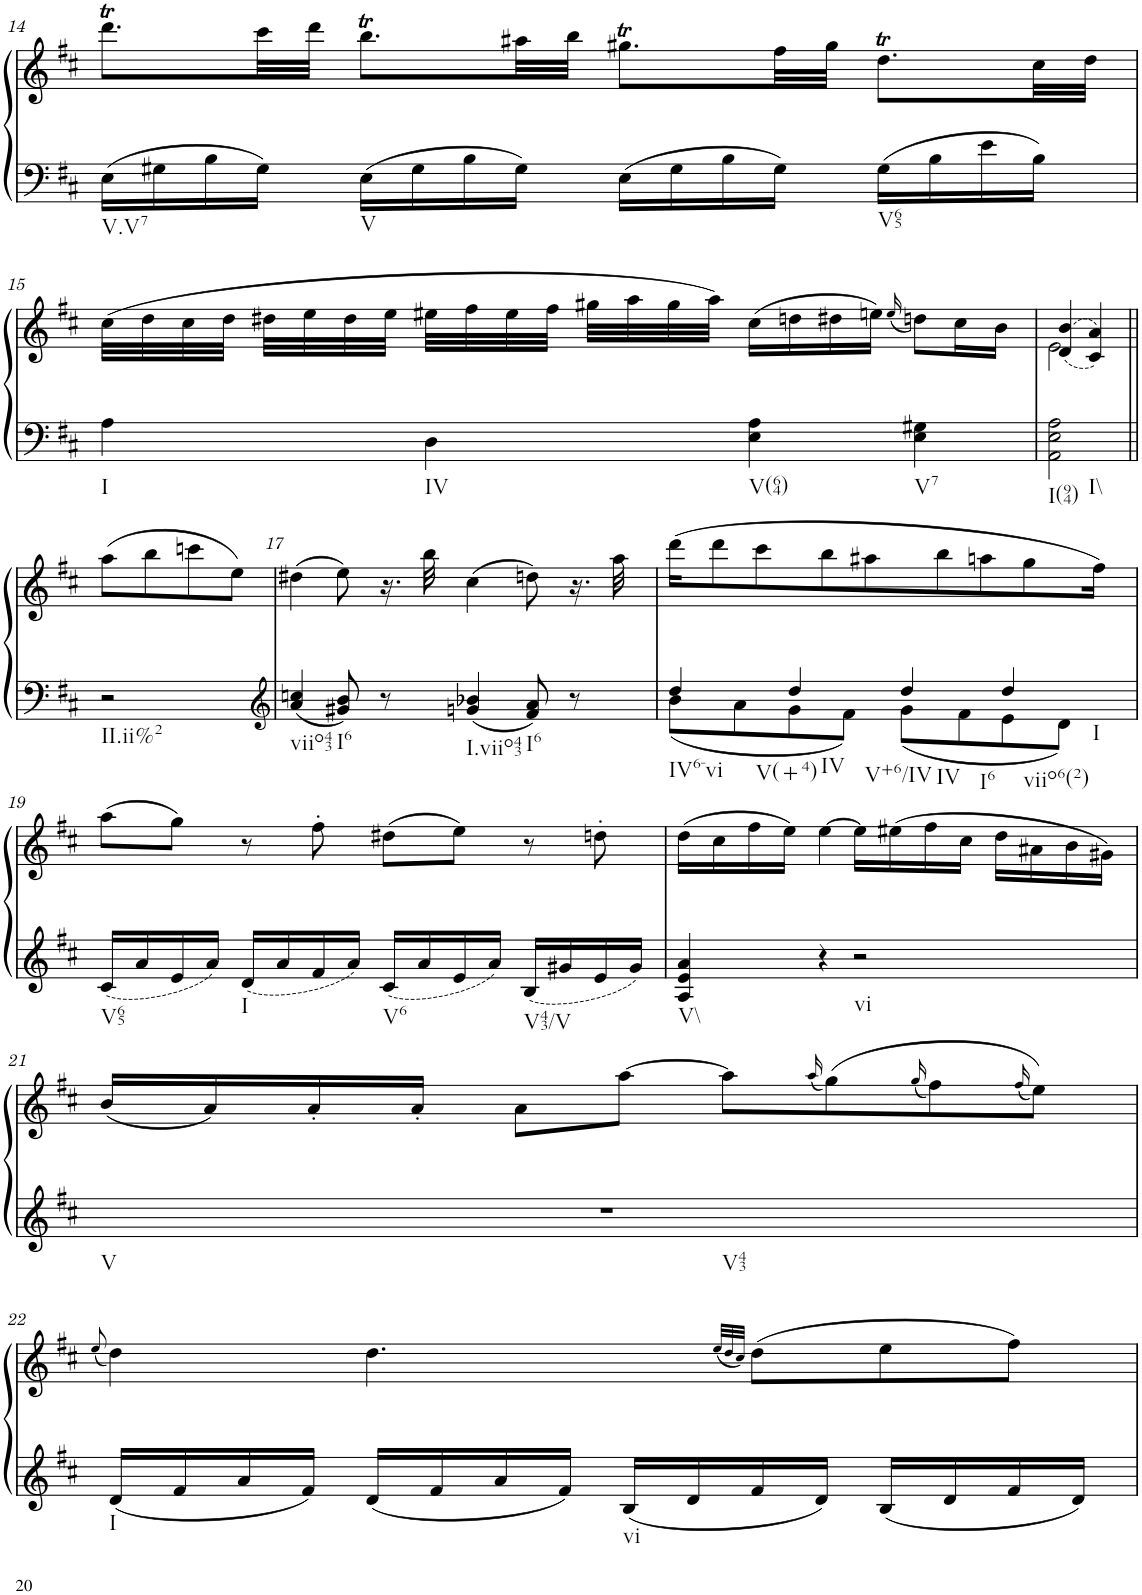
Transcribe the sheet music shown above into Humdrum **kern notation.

**kern	**kern
*part1	*part1
*staff2	*staff1
*I"unbenannt2	*
!!LO:PB:g=z
*clefF4	*clefG2
*k[f#c#]	*k[f#c#]
*M2/2	*M2/2
*met(c|)	*met(c|)
=14	=14
!LO:TX:b:t=V.V7	!
16E\LL	8.dddT\L
16G#X\	.
16B\	.
16G#\JJ	32ccc#\LL
.	32ddd\JJJ
!LO:TX:b:t=V	!
16E\LL	8.bbT\L
16G#\	.
16B\	.
16G#\JJ	32aa#X\LL
.	32bb\JJJ
16E\LL	8.gg#Xt\L
16G#\	.
16B\	.
16G#\JJ	32ff#\LL
.	32gg#\JJJ
!LO:TX:b:t=V65	!
16G#\LL	8.ddT\L
16B\	.
16e\	.
16B\JJ	32cc#\LL
.	32dd\JJJ
!!LO:LB:g=z
=15	=15
!LO:TX:b:t=I	!
4A\	(32cc#\LLL
.	32dd\
.	32cc#\
.	32dd\JJJ
.	32dd#X\LLL
.	32ee\
.	32dd#\
.	32ee\JJJ
!LO:TX:b:t=IV	!
4D\	32ee#X\LLL
.	32ff#\
.	32ee#\
.	32ff#\JJJ
.	32gg#X\LLL
.	32aa\
.	32gg#\
.	32aa\JJJ)
!LO:TX:b:t=V(64)	!
4E\ 4A\	(16cc#\LL
.	16ddn\
.	16dd#X\
.	16een\JJ)
.	(16qee/
!LO:TX:b:t=V7	!
4E\ 4G#X\	8ddn\L)
.	16cc#\L
.	16b\JJ
=16	=16
*	*^
!LO:TX:b:t=I(94)	!	!
!LO:TX:b:t=I\\	!	!
2AA\ 2E\ 2A\	((<4d/ 4b/	2e\
.	4c#/ 4a/))	.
*	*v	*v
!!LO:LB:g=z
=16X2||	=16X2||
!LO:TX:b:t=II.ii%2	!
2r	(8aa\L
.	8bb\
.	8cccn\
.	8ee\J)
=17	=17
*clefG2	*
!LO:TX:b:t=viio43	!
4a/ 4ccn/	(4dd#X\
!LO:TX:b:t=I6	!
8g#X/ 8b/	8ee\)
8r	16.r
.	32bb\
!LO:TX:b:t=I.viio43	!
4gn/ 4b-X/	(4cc#\
!LO:TX:b:t=I6	!
8f#/ 8a/	8ddn\)
8r	16.r
.	32aa\
=18	=18
*^	*
!LO:TX:b:t=IV6-vi	!	!
!LO:TX:b:t=V(+4)	!	!
4dd/	8b\L	(16ddd\KL
.	.	8ddd\
.	8a\	.
.	.	8ccc#\
!LO:TX:b:t=IV	!	!
!LO:TX:b:t=V+6/IV	!	!
4dd/	8g\	.
.	.	8bb\
.	8f#\J	.
.	.	8aa#X\
!LO:TX:b:t=IV	!	!
!LO:TX:b:t=I6	!	!
4dd/	8g\L	.
.	.	8bb\
.	8f#\	.
.	.	8aan\
!LO:TX:b:t=viio6(2)	!	!
!LO:TX:b:t=I	!	!
4dd/	8e\	.
.	.	8gg\
.	8d\J	.
.	.	16ff#\Jk)
*v	*v	*
!!LO:LB:g=z
=19	=19
!LO:TX:b:t=V65	!
16c#/LL	(8aa\L
16a/	.
16e/	8gg\J)
16a/JJ	.
!LO:TX:b:t=I	!
16d/LL	8r
16a/	.
16f#/	8ff#'\
16a/JJ	.
!LO:TX:b:t=V6	!
16c#/LL	(8dd#X\L
16a/	.
16e/	8ee\J)
16a/JJ	.
!LO:TX:b:t=V43/V	!
16B/LL	8r
16g#X/	.
16e/	8ddn'\
16g#/JJ	.
=20	=20
!LO:TX:b:t=V\\	!
4A/ 4e/ 4a/	(16dd\LL
.	16cc#\
.	16ff#\
.	16ee\JJ)
4r	[4ee\
!LO:TX:b:t=vi	!
2r	16ee\LL]
.	(16ee#X\
.	16ff#\
.	16cc#\JJ
.	16dd\LL
.	16a#X\
.	16b\
.	16g#X\JJ)
!!LO:LB:g=z
=21	=21
!LO:TX:b:t=V	!
!LO:TX:b:t=V43	!
1r	(16b/LL
.	16a/)
.	16a'/
.	16a'/JJ
.	8a\L
.	[8aa\J
.	8aa\L]
.	(16qaa/
.	(8gg\)
.	(16qgg/
.	8ff#\)
.	(16qff#/
.	8ee\J))
!!LO:LB:g=z
=22	=22
.	(8qee/
!LO:TX:b:t=I	!
16d/LL	4dd\)
16f#/	.
16a/	.
16f#/JJ	.
16d/LL	4.dd\
16f#/	.
16a/	.
16f#/JJ	.
!LO:TX:b:t=vi	!
16B/LL	.
16d/	.
.	(32qee/LLL
.	32qdd/
.	32qcc#/JJJ)
16f#/	(8dd\L
16d/JJ	.
16B/LL	8ee\
16d/	.
16f#/	8ff#\J)
16d/JJ	.
=	=
*-	*-
